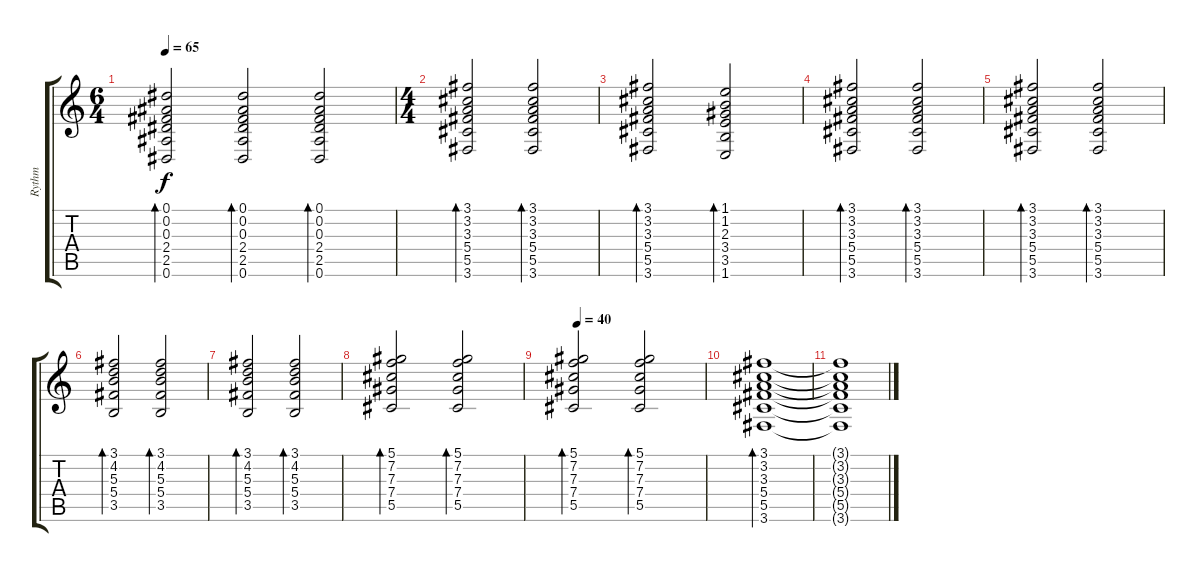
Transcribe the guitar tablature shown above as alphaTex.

\track ("Rythm" "Rythm") {instrument acousticguitarsteel}
\staff {score tabs}
\tuning (Eb4 Bb3 Gb3 Db3 Ab2 Eb2) {hide}
\ts (6 4)
\tempo 65
\clef g2
\ks c
(0.1 0.2 0.3 2.4 2.5 0.6).2{bd 120 dy f} (0.1 0.2 0.3 2.4 2.5 0.6).2{bd 120} (0.1 0.2 0.3 2.4 2.5 0.6).2{bd 120} |
\ts (4 4)
(3.1 3.2 3.3 5.4 5.5 3.6).2{bd 120} (3.1 3.2 3.3 5.4 5.5 3.6).2{bd 120} |
(3.1 3.2 3.3 5.4 5.5 3.6).2{bd 120} (1.1 1.2 2.3 3.4 3.5 1.6).2{bd 120} |
(3.1 3.2 3.3 5.4 5.5 3.6).2{bd 120} (3.1 3.2 3.3 5.4 5.5 3.6).2{bd 120} |
(3.1 3.2 3.3 5.4 5.5 3.6).2{bd 120} (3.1 3.2 3.3 5.4 5.5 3.6).2{bd 120} |
(3.1 4.2 5.3 5.4 3.5).2{bd 120} (3.1 4.2 5.3 5.4 3.5).2{bd 120} |
(3.1 4.2 5.3 5.4 3.5).2{bd 120} (3.1 4.2 5.3 5.4 3.5).2{bd 120} |
(5.1 7.2 7.3 7.4 5.5).2{bd 120} (5.1 7.2 7.3 7.4 5.5).2{bd 120} |
\tempo 40
(5.1 7.2 7.3 7.4 5.5).2{bd 120} (5.1 7.2 7.3 7.4 5.5).2{bd 120} |
(3.1 3.2 3.3 5.4 5.5 3.6).1{bd 120} |
(3.1{t} 3.2{t} 3.3{t} 5.4{t} 5.5{t} 3.6{t}).1
